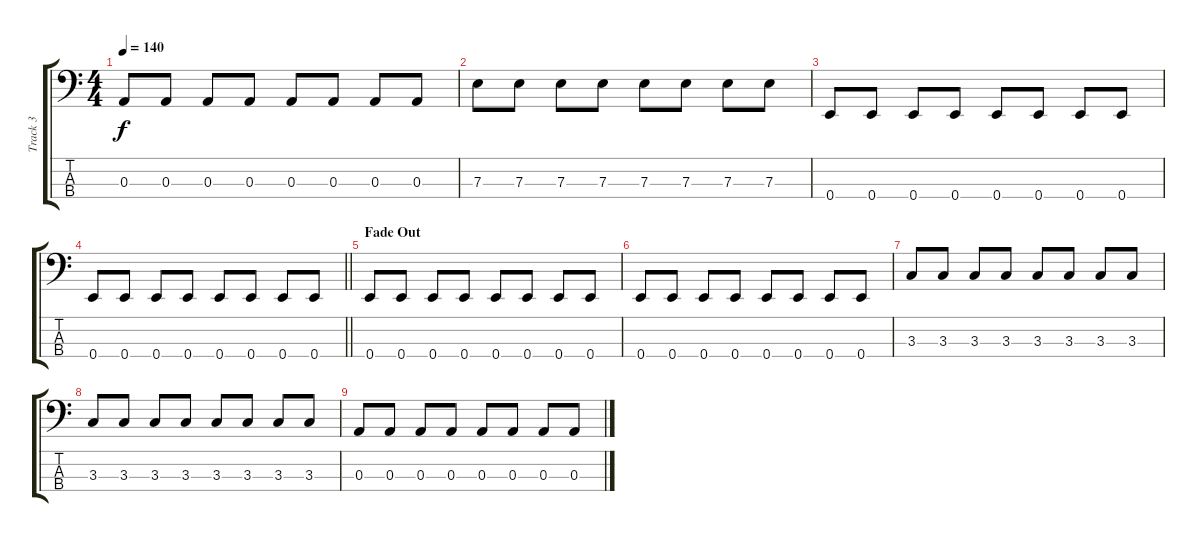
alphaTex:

\track ("Track 3" "Track 3") {instrument electricbasspick}
\staff {score tabs}
\tuning (G2 D2 A1 E1) {hide}
\ts (4 4)
\tempo 140
\clef f4
\ks c
0.3.8{dy f} 0.3.8 0.3.8 0.3.8 0.3.8 0.3.8 0.3.8 0.3.8 |
7.3.8 7.3.8 7.3.8 7.3.8 7.3.8 7.3.8 7.3.8 7.3.8 |
0.4.8 0.4.8 0.4.8 0.4.8 0.4.8 0.4.8 0.4.8 0.4.8 |
\barLineRight lightlight
0.4.8 0.4.8 0.4.8 0.4.8 0.4.8 0.4.8 0.4.8 0.4.8 |
\section ("" "Fade Out")
0.4.8 0.4.8 0.4.8 0.4.8 0.4.8 0.4.8 0.4.8 0.4.8 |
0.4.8 0.4.8 0.4.8 0.4.8 0.4.8 0.4.8 0.4.8 0.4.8 |
3.3.8 3.3.8 3.3.8 3.3.8 3.3.8 3.3.8 3.3.8 3.3.8 |
3.3.8 3.3.8 3.3.8 3.3.8 3.3.8 3.3.8 3.3.8 3.3.8 |
0.3.8 0.3.8 0.3.8 0.3.8 0.3.8 0.3.8 0.3.8 0.3.8
